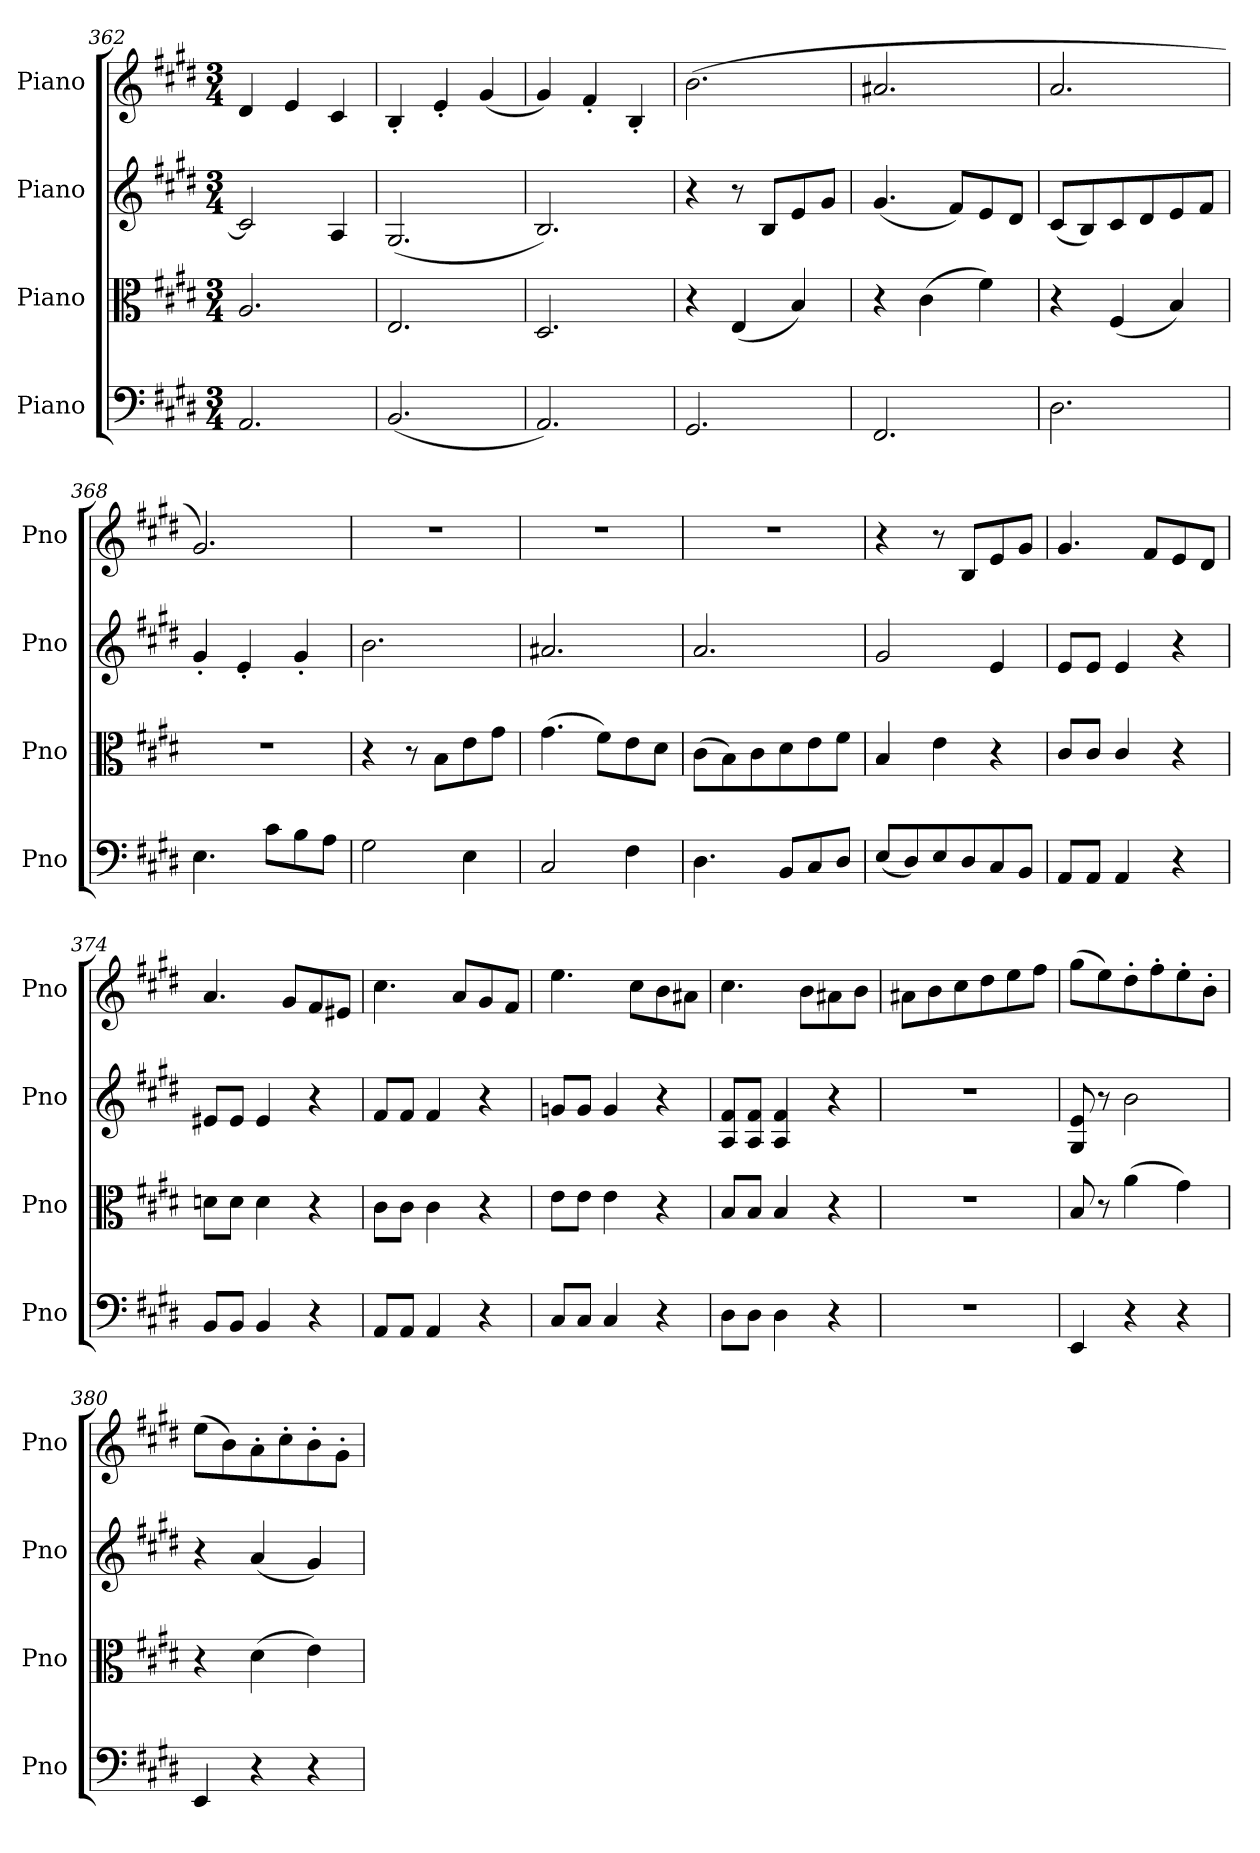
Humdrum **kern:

**kern	**kern	**kern	**kern
*part4	*part3	*part2	*part1
*staff4	*staff3	*staff2	*staff1
*I"Piano	*I"Piano	*I"Piano	*I"Piano
*I'Pno	*I'Pno	*I'Pno	*I'Pno
*clefF4	*clefC3	*clefG2	*clefG2
*k[f#c#g#d#]	*k[f#c#g#d#]	*k[f#c#g#d#]	*k[f#c#g#d#]
*M3/4	*M3/4	*M3/4	*M3/4
=362	=362	=362	=362
2.AA/	2.A/	2c#/]	4d#/
.	.	.	4e/
.	.	4A/	4c#/
=363	=363	=363	=363
(2.BB/	2.E/	(2.G#/	4B'/
.	.	.	4e'/
.	.	.	(4g#/
!!LO:LB:g=z
=364	=364	=364	=364
2.AA/)	2.D#/	2.B/)	4g#/)
.	.	.	4f#'/
.	.	.	4B'/
=365	=365	=365	=365
2.GG#/	4r	4r	(2.b\
.	(4E/	8r	.
.	.	8B/L	.
.	4B/)	8e/	.
.	.	8g#/J	.
=366	=366	=366	=366
2.FF#/	4r	(4.g#/	2.a#X/
.	(4c#\	.	.
.	.	8f#/L)	.
.	4f#\)	8e/	.
.	.	8d#/J	.
=367	=367	=367	=367
2.D#\	4r	(8c#/L	2.a/
.	.	8B/)	.
.	(4F#/	8c#/	.
.	.	8d#/	.
.	4B/)	8e/	.
.	.	8f#/J	.
=368	=368	=368	=368
4.E\	2.r	4g#'/	2.g#/)
.	.	4e'/	.
8c#\L	.	.	.
8B\	.	4g#'/	.
8A\J	.	.	.
=369	=369	=369	=369
2G#\	4r	2.b\	2.r
.	8r	.	.
.	8B\L	.	.
4E\	8e\	.	.
.	8g#\J	.	.
=370	=370	=370	=370
2C#/	(4.g#\	2.a#X/	2.r
.	8f#\L)	.	.
4F#\	8e\	.	.
.	8d#\J	.	.
=371	=371	=371	=371
4.D#\	(8c#\L	2.a/	2.r
.	8B\)	.	.
.	8c#\	.	.
8BB/L	8d#\	.	.
8C#/	8e\	.	.
8D#/J	8f#\J	.	.
=372	=372	=372	=372
(8E/L	4B/	2g#/	4r
8D#/)	.	.	.
8E/	4e\	.	8r
8D#/	.	.	8B/L
8C#/	4r	4e/	8e/
8BB/J	.	.	8g#/J
=373	=373	=373	=373
8AA/L	8c#/L	8e/L	4.g#/
8AA/J	8c#/J	8e/J	.
4AA/	4c#/	4e/	.
.	.	.	8f#/L
4r	4r	4r	8e/
.	.	.	8d#/J
=374	=374	=374	=374
8BB/L	8dn\L	8e#X/L	4.a/
8BB/J	8d\J	8e#/J	.
4BB/	4d\	4e#/	.
.	.	.	8g#/L
4r	4r	4r	8f#/
.	.	.	8e#X/J
!!LO:LB:g=z
=375	=375	=375	=375
8AA/L	8c#\L	8f#/L	4.cc#\
8AA/J	8c#\J	8f#/J	.
4AA/	4c#\	4f#/	.
.	.	.	8a/L
4r	4r	4r	8g#/
.	.	.	8f#/J
=376	=376	=376	=376
8C#/L	8e\L	8gn/L	4.ee\
8C#/J	8e\J	8g/J	.
4C#/	4e\	4g/	.
.	.	.	8cc#\L
4r	4r	4r	8b\
.	.	.	8a#X\J
=377	=377	=377	=377
8D#\L	8B/L	8A/ 8f#/L	4.cc#\
8D#\J	8B/J	8A/ 8f#/J	.
4D#\	4B/	4A/ 4f#/	.
.	.	.	8b\L
4r	4r	4r	8a#X\
.	.	.	8b\J
=378	=378	=378	=378
2.r	2.r	2.r	8a#X\L
.	.	.	8b\
.	.	.	8cc#\
.	.	.	8dd#\
.	.	.	8ee\
.	.	.	8ff#\J
=379	=379	=379	=379
4EE/	8B/	8G#/ 8e/	(8gg#\L
.	8r	8r	8ee\)
4r	(4a\	2b\	8dd#'\
.	.	.	8ff#'\
4r	4g#\)	.	8ee'\
.	.	.	8b'\J
=380	=380	=380	=380
4EE/	4r	4r	(8ee\L
.	.	.	8b\)
4r	(4d#\	(4a/	8a'\
.	.	.	8cc#'\
4r	4e\)	4g#/)	8b'\
.	.	.	8g#'\J
=	=	=	=
*-	*-	*-	*-
